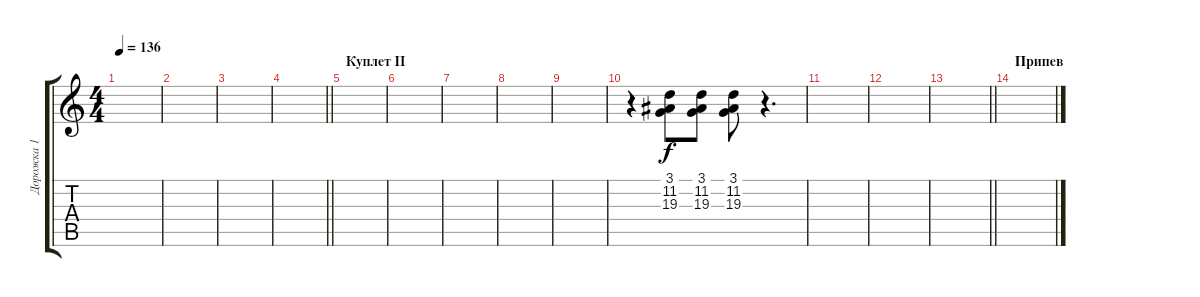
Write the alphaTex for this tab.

\track ("Дорожка 1" "Дорожка 1") {instrument choiraahs}
\staff {score tabs}
\tuning (E4 B3 G3 D3 A2 E2) {hide}
\ts (4 4)
\tempo 136
\clef g2
\ks c
|
|
|
\barLineRight lightlight
|
\section ("" "Куплет II")
|
|
|
|
|
r.4 (3.1 11.2 19.3).8 (3.1 11.2 19.3).8 (3.1 11.2 19.3).8 r.4{d} |
|
|
\barLineRight lightlight
|
\section ("" "Припев")
